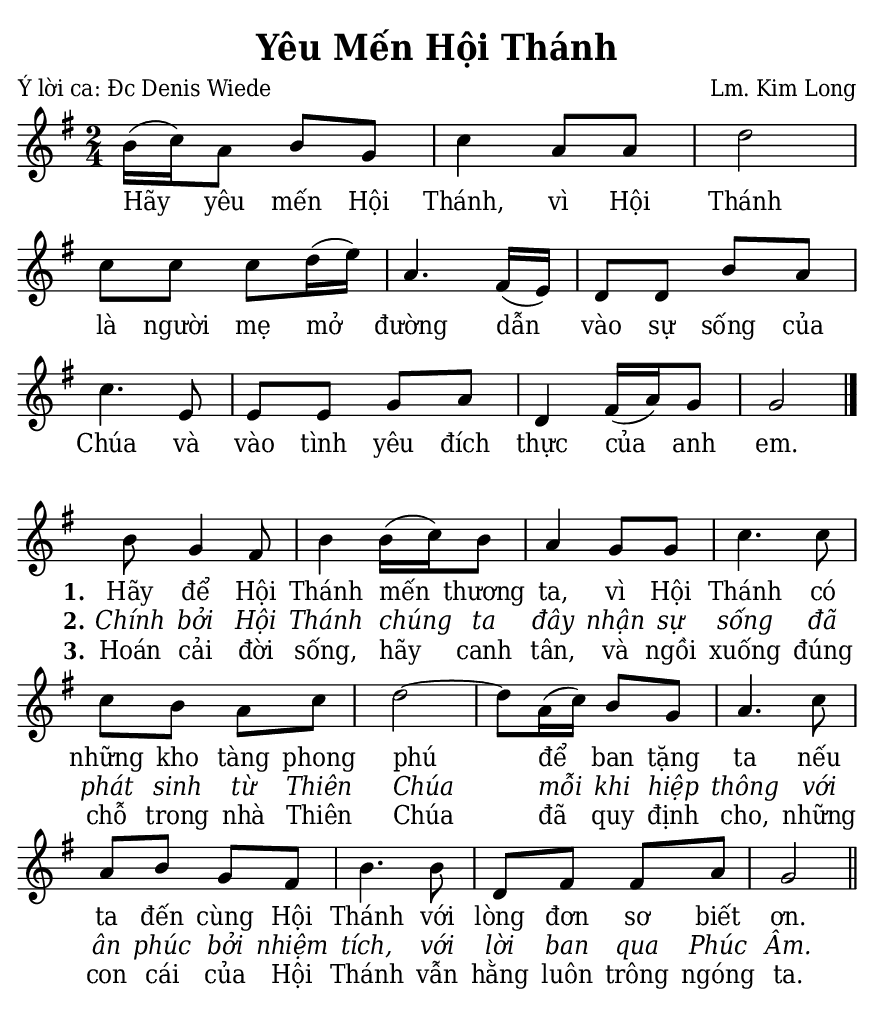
% Cài đặt chung
\version "2.24.3"
\include "english.ly"

\header {
  title = "Yêu Mến Hội Thánh"
  poet = "Ý lời ca: Đc Denis Wiede"
  composer = "Lm. Kim Long"
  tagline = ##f
}

% Nhạc
nhacPhanMot = \relative c'' {
  \key g \major
  \time 2/4
  b16 (c) a8 b g |
  c4 a8 a |
  d2 |
  c8 c c d16 (e) |
  a,4. fs16 (e) |
  d8 d b' a |
  c4. e,8 |
  e e g a |
  d,4 fs16 (a) g8 |
  g2 \bar "|."
}

nhacPhanHai = \relative c'' {
  \key g \major
  \time 2/4
  b8 g4 fs8 |
  b4 b16 (c) b8 |
  a4 g8 g |
  c4. c8 |
  c b a c |
  d2 ~ |
  d8 a16 (c) b8 g |
  a4. c8 |
  a b g fs |
  b4. b8 |
  d, fs fs a |
  g2 \bar "||"
}

% Lời
loiPhanMot = \lyricmode {
  Hãy yêu mến Hội Thánh,
  vì Hội Thánh là người mẹ mở đường dẫn vào sự sống của Chúa
  và vào tình yêu đích thực của anh em.
}

loiPhanHai = \lyricmode {
  <<
    {
      \set stanza = "1."
      Hãy để Hội Thánh mến thương ta,
      vì Hội Thánh có những kho tàng phong phú
      để ban tặng ta nếu ta đến cùng Hội Thánh với lòng đơn sơ biết ơn.
    }
    \new Lyrics {
	    \set associatedVoice = "beSop"
	    \set stanza = "2."
      \override Lyrics.LyricText.font-shape = #'italic
      Chính bởi Hội Thánh
      chúng ta đây nhận sự sống đã phát sinh từ Thiên Chúa
      mỗi khi hiệp thông với ân phúc bởi nhiệm tích,
      với lời ban qua Phúc Âm.
    }
    \new Lyrics {
	    \set associatedVoice = "beSop"
	    \set stanza = "3."
      Hoán cải đời sống, hãy canh tân,
      và ngồi xuống đúng chỗ trong nhà Thiên Chúa đã quy định cho,
      những con cái của Hội Thánh vẫn hằng luôn trông ngóng ta.
    }
  >>
}

% Dàn trang
\paper {
  #(set-paper-size "a5")
  top-margin = 3\mm
  bottom-margin = 3\mm
  left-margin = 3\mm
  right-margin = 3\mm
  indent = #0
  #(define fonts
	 (make-pango-font-tree "Deja Vu Serif Condensed"
	 		       "Deja Vu Serif Condensed"
			       "Deja Vu Serif Condensed"
			       (/ 20 20)))
  print-page-number = ##f
}

\score {
  <<
    \new Staff <<
        \clef treble
        \new Voice = beSop {
          \nhacPhanMot
        }
      \new Lyrics \lyricsto beSop \loiPhanMot
    >>
  >>
  \layout {
    \override Lyrics.LyricSpace.minimum-distance = #2.5
    \override Score.BarNumber.break-visibility = ##(#f #f #f)
    \override Score.SpacingSpanner.uniform-stretching = ##t
    ragged-last = ##f
  }
}

\score {
  <<
    \new Staff <<
        \clef treble
        \new Voice = beSop {
          \nhacPhanHai
        }
      \new Lyrics \lyricsto beSop \loiPhanHai
    >>
  >>
  \layout {
    \override Staff.TimeSignature.transparent = ##t
    \override Lyrics.LyricSpace.minimum-distance = #1.2
    \override Score.BarNumber.break-visibility = ##(#f #f #f)
    \override Score.SpacingSpanner.uniform-stretching = ##t
    ragged-last = ##f
  }
}
